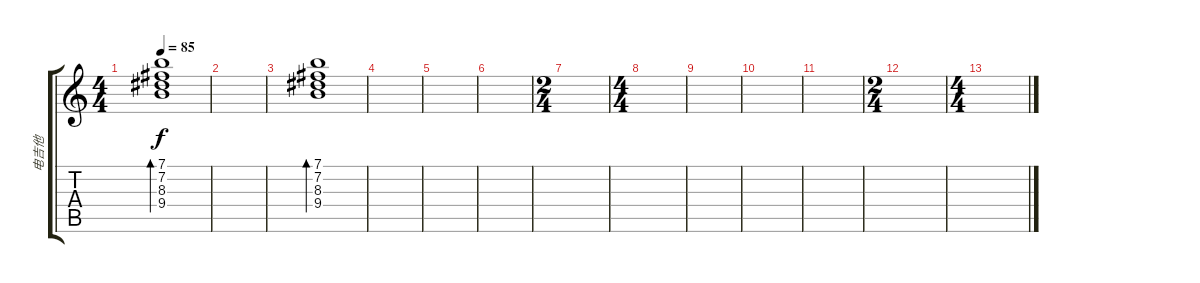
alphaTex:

\track ("电吉他" "电吉他") {instrument electricguitarmuted}
\staff {score tabs}
\tuning (E4 B3 G3 D3 A2 E2) {hide}
\ts (4 4)
\tempo 85
\clef g2
\ks c
(7.1 7.2 8.3 9.4).1{bd 240 dy f} |
|
(7.1 7.2 8.3 9.4).1{bd 240} |
|
|
|
\ts (2 4)
|
\ts (4 4)
|
|
|
|
\ts (2 4)
|
\ts (4 4)
